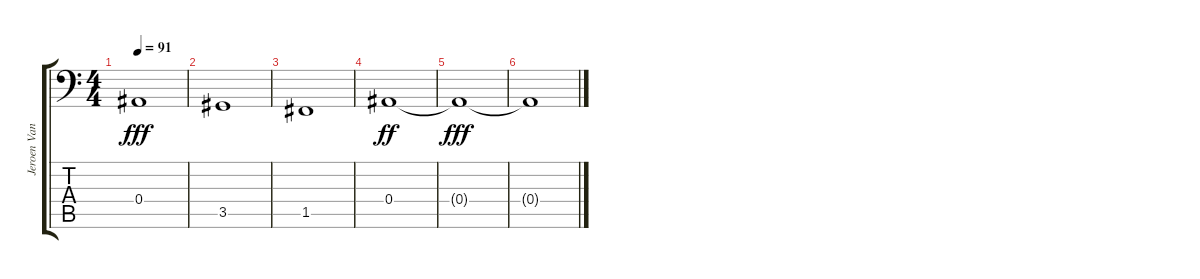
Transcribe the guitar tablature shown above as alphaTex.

\track ("Jeroen Van Veen" "Jeroen Van") {instrument electricbassfinger}
\staff {score tabs}
\tuning (Db3 Ab2 Eb2 Bb1 F1 C1) {hide}
\ts (4 4)
\tempo 91
\clef f4
\ks c
0.4.1{dy fff} |
3.5.1 |
1.5.1 |
0.4.1{dy ff} |
0.4{t}.1{dy fff} |
0.4{t}.1
